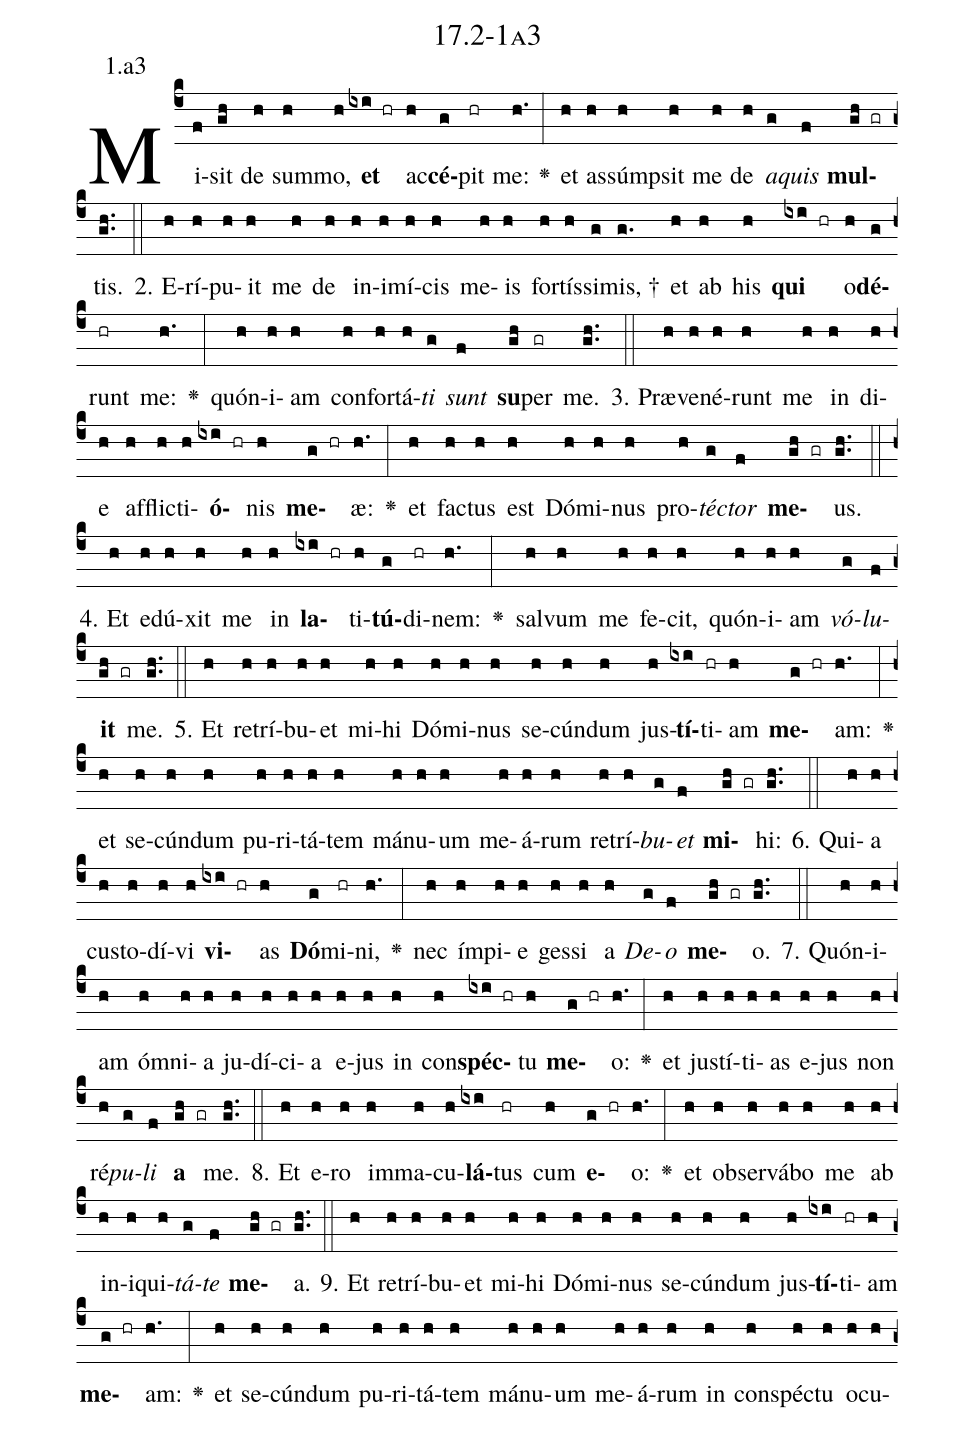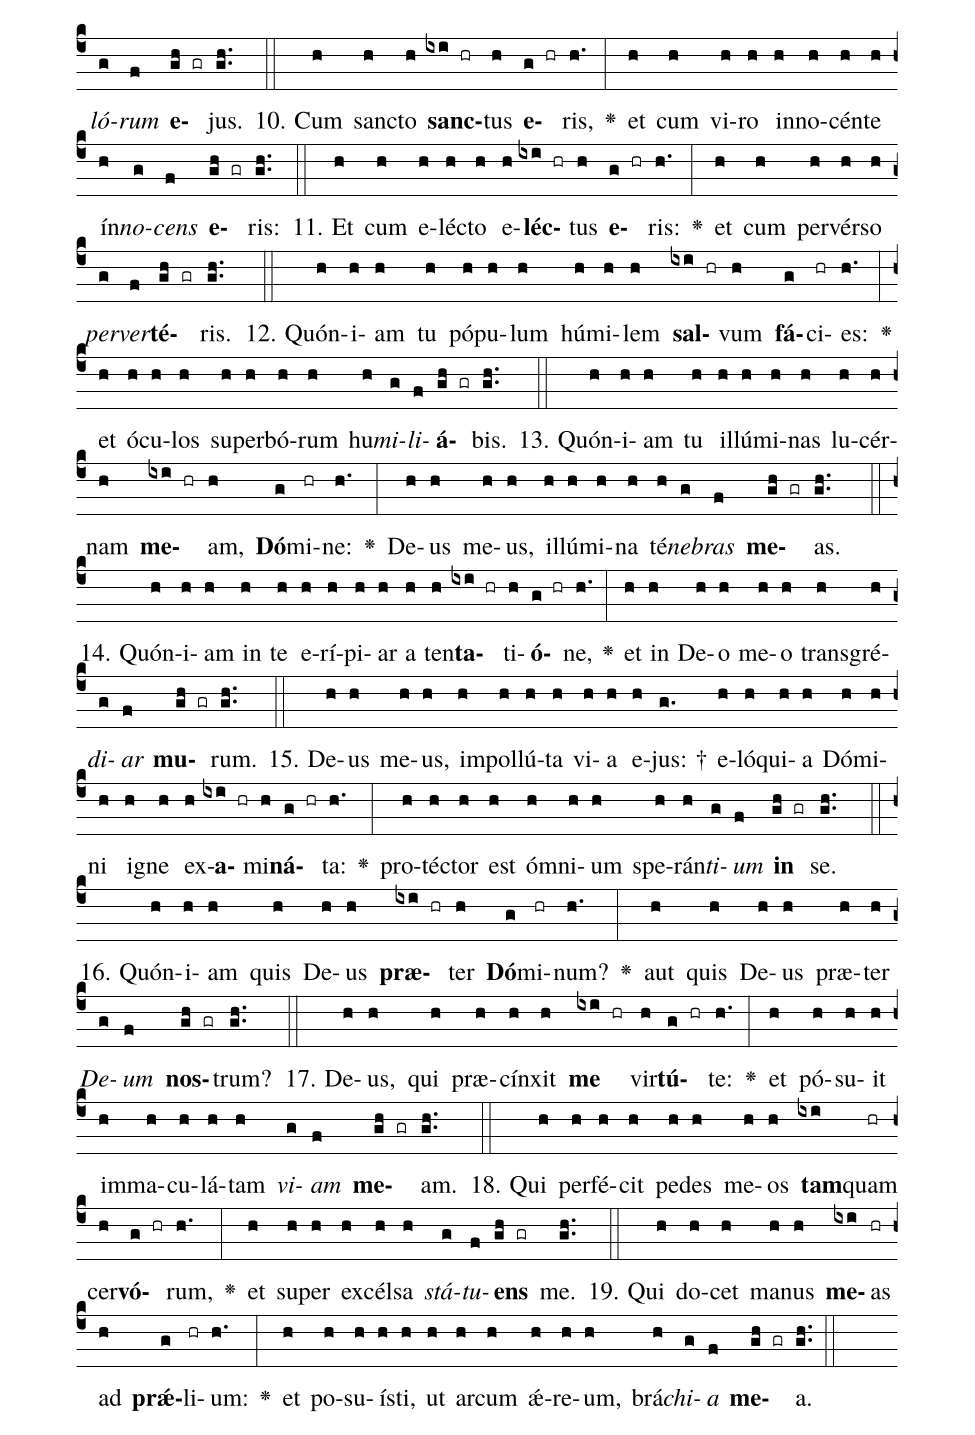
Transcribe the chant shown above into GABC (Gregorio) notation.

name: 17.2-1a3;
annotation: 1.a3;
%%
(c4)Mi(f)sit(gh) de(h) sum(h)mo,(h) <b>et</b>(ixi hr) ac(h)<b>cé</b>(g)pit(hr) me:(h.) <v>\greheightstar</v>(:) et(h) as(h)súmp(h)sit(h) me(h) de(h) <i>a</i>(g)<i>quis</i>(f) <b>mul</b>(gh gr)tis.(gh..) (::)
2. E(h)rí(h)pu(h)it(h) me(h) de(h) in(h)i(h)mí(h)cis(h) me(h)is(h) for(h)tís(h)si(g)mis, †(g.) et(h) ab(h) his(h) <b>qui</b>(ixi hr) o(h)<b>dé</b>(g)runt(hr) me:(h.) <v>\greheightstar</v>(:) quón(h)i(h)am(h) con(h)for(h)tá(h)<i>ti</i>(g) <i>sunt</i>(f) <b>su</b>(gh)per(gr) me.(gh..) (::)
3. Præ(h)ve(h)né(h)runt(h) me(h) in(h) di(h)e(h) af(h)flic(h)ti(h)<b>ó</b>(ixi hr)nis(h) <b>me</b>(g hr)æ:(h.) <v>\greheightstar</v>(:) et(h) fac(h)tus(h) est(h) Dó(h)mi(h)nus(h) pro(h)<i>téc</i>(g)<i>tor</i>(f) <b>me</b>(gh gr)us.(gh..) (::)
4. Et(h) e(h)dú(h)xit(h) me(h) in(h) <b>la</b>(ixi hr)ti(h)<b>tú</b>(g)di(hr)nem:(h.) <v>\greheightstar</v>(:) sal(h)vum(h) me(h) fe(h)cit,(h) quón(h)i(h)am(h) <i>vó</i>(g)<i>lu</i>(f)<b>it</b>(gh gr) me.(gh..) (::)
5. Et(h) re(h)trí(h)bu(h)et(h) mi(h)hi(h) Dó(h)mi(h)nus(h) se(h)cún(h)dum(h) jus(h)<b>tí</b>(ixi)ti(hr)am(h) <b>me</b>(g hr)am:(h.) <v>\greheightstar</v>(:) et(h) se(h)cún(h)dum(h) pu(h)ri(h)tá(h)tem(h) má(h)nu(h)um(h) me(h)á(h)rum(h) re(h)trí(h)<i>bu</i>(g)<i>et</i>(f) <b>mi</b>(gh gr)hi:(gh..) (::)
6. Qui(h)a(h) cus(h)to(h)dí(h)vi(h) <b>vi</b>(ixi hr)as(h) <b>Dó</b>(g)mi(hr)ni,(h.) <v>\greheightstar</v>(:) nec(h) ím(h)pi(h)e(h) ges(h)si(h) a(h) <i>De</i>(g)<i>o</i>(f) <b>me</b>(gh gr)o.(gh..) (::)
7. Quón(h)i(h)am(h) óm(h)ni(h)a(h) ju(h)dí(h)ci(h)a(h) e(h)jus(h) in(h) con(h)<b>spéc</b>(ixi hr)tu(h) <b>me</b>(g hr)o:(h.) <v>\greheightstar</v>(:) et(h) jus(h)tí(h)ti(h)as(h) e(h)jus(h) non(h) ré(h)<i>pu</i>(g)<i>li</i>(f) <b>a</b>(gh gr) me.(gh..) (::)
8. Et(h) e(h)ro(h) im(h)ma(h)cu(h)<b>lá</b>(ixi)tus(hr) cum(h) <b>e</b>(g hr)o:(h.) <v>\greheightstar</v>(:) et(h) ob(h)ser(h)vá(h)bo(h) me(h) ab(h) in(h)i(h)qui(h)<i>tá</i>(g)<i>te</i>(f) <b>me</b>(gh gr)a.(gh..) (::)
9. Et(h) re(h)trí(h)bu(h)et(h) mi(h)hi(h) Dó(h)mi(h)nus(h) se(h)cún(h)dum(h) jus(h)<b>tí</b>(ixi)ti(hr)am(h) <b>me</b>(g hr)am:(h.) <v>\greheightstar</v>(:) et(h) se(h)cún(h)dum(h) pu(h)ri(h)tá(h)tem(h) má(h)nu(h)um(h) me(h)á(h)rum(h) in(h) con(h)spéc(h)tu(h) o(h)cu(h)<i>ló</i>(g)<i>rum</i>(f) <b>e</b>(gh gr)jus.(gh..) (::)
10. Cum(h) sanc(h)to(h) <b>sanc</b>(ixi hr)tus(h) <b>e</b>(g hr)ris,(h.) <v>\greheightstar</v>(:) et(h) cum(h) vi(h)ro(h) in(h)no(h)cén(h)te(h) ín(h)<i>no</i>(g)<i>cens</i>(f) <b>e</b>(gh gr)ris:(gh..) (::)
11. Et(h) cum(h) e(h)léc(h)to(h) e(h)<b>léc</b>(ixi hr)tus(h) <b>e</b>(g hr)ris:(h.) <v>\greheightstar</v>(:) et(h) cum(h) per(h)vér(h)so(h) <i>per</i>(g)<i>ver</i>(f)<b>té</b>(gh gr)ris.(gh..) (::)
12. Quón(h)i(h)am(h) tu(h) pó(h)pu(h)lum(h) hú(h)mi(h)lem(h) <b>sal</b>(ixi hr)vum(h) <b>fá</b>(g)ci(hr)es:(h.) <v>\greheightstar</v>(:) et(h) ó(h)cu(h)los(h) su(h)per(h)bó(h)rum(h) hu(h)<i>mi</i>(g)<i>li</i>(f)<b>á</b>(gh gr)bis.(gh..) (::)
13. Quón(h)i(h)am(h) tu(h) il(h)lú(h)mi(h)nas(h) lu(h)cér(h)nam(h) <b>me</b>(ixi hr)am,(h) <b>Dó</b>(g)mi(hr)ne:(h.) <v>\greheightstar</v>(:) De(h)us(h) me(h)us,(h) il(h)lú(h)mi(h)na(h) té(h)<i>ne</i>(g)<i>bras</i>(f) <b>me</b>(gh gr)as.(gh..) (::)
14. Quón(h)i(h)am(h) in(h) te(h) e(h)rí(h)pi(h)ar(h) a(h) ten(h)<b>ta</b>(ixi hr)ti(h)<b>ó</b>(g hr)ne,(h.) <v>\greheightstar</v>(:) et(h) in(h) De(h)o(h) me(h)o(h) trans(h)gré(h)<i>di</i>(g)<i>ar</i>(f) <b>mu</b>(gh gr)rum.(gh..) (::)
15. De(h)us(h) me(h)us,(h) im(h)pol(h)lú(h)ta(h) vi(h)a(h) e(h)jus: †(g.) e(h)ló(h)qui(h)a(h) Dó(h)mi(h)ni(h) i(h)gne(h) ex(h)<b>a</b>(ixi hr)mi(h)<b>ná</b>(g hr)ta:(h.) <v>\greheightstar</v>(:) pro(h)téc(h)tor(h) est(h) óm(h)ni(h)um(h) spe(h)rán(h)<i>ti</i>(g)<i>um</i>(f) <b>in</b>(gh gr) se.(gh..) (::)
16. Quón(h)i(h)am(h) quis(h) De(h)us(h) <b>præ</b>(ixi hr)ter(h) <b>Dó</b>(g)mi(hr)num?(h.) <v>\greheightstar</v>(:) aut(h) quis(h) De(h)us(h) præ(h)ter(h) <i>De</i>(g)<i>um</i>(f) <b>nos</b>(gh gr)trum?(gh..) (::)
17. De(h)us,(h) qui(h) præ(h)cín(h)xit(h) <b>me</b>(ixi hr) vir(h)<b>tú</b>(g hr)te:(h.) <v>\greheightstar</v>(:) et(h) pó(h)su(h)it(h) im(h)ma(h)cu(h)lá(h)tam(h) <i>vi</i>(g)<i>am</i>(f) <b>me</b>(gh gr)am.(gh..) (::)
18. Qui(h) per(h)fé(h)cit(h) pe(h)des(h) me(h)os(h) <b>tam</b>(ixi)quam(hr) cer(h)<b>vó</b>(g hr)rum,(h.) <v>\greheightstar</v>(:) et(h) su(h)per(h) ex(h)cél(h)sa(h) <i>stá</i>(g)<i>tu</i>(f)<b>ens</b>(gh gr) me.(gh..) (::)
19. Qui(h) do(h)cet(h) ma(h)nus(h) <b>me</b>(ixi)as(hr) ad(h) <b>prǽ</b>(g)li(hr)um:(h.) <v>\greheightstar</v>(:) et(h) po(h)su(h)ís(h)ti,(h) ut(h) ar(h)cum(h) ǽ(h)re(h)um,(h) brá(h)<i>chi</i>(g)<i>a</i>(f) <b>me</b>(gh gr)a.(gh..) (::)
